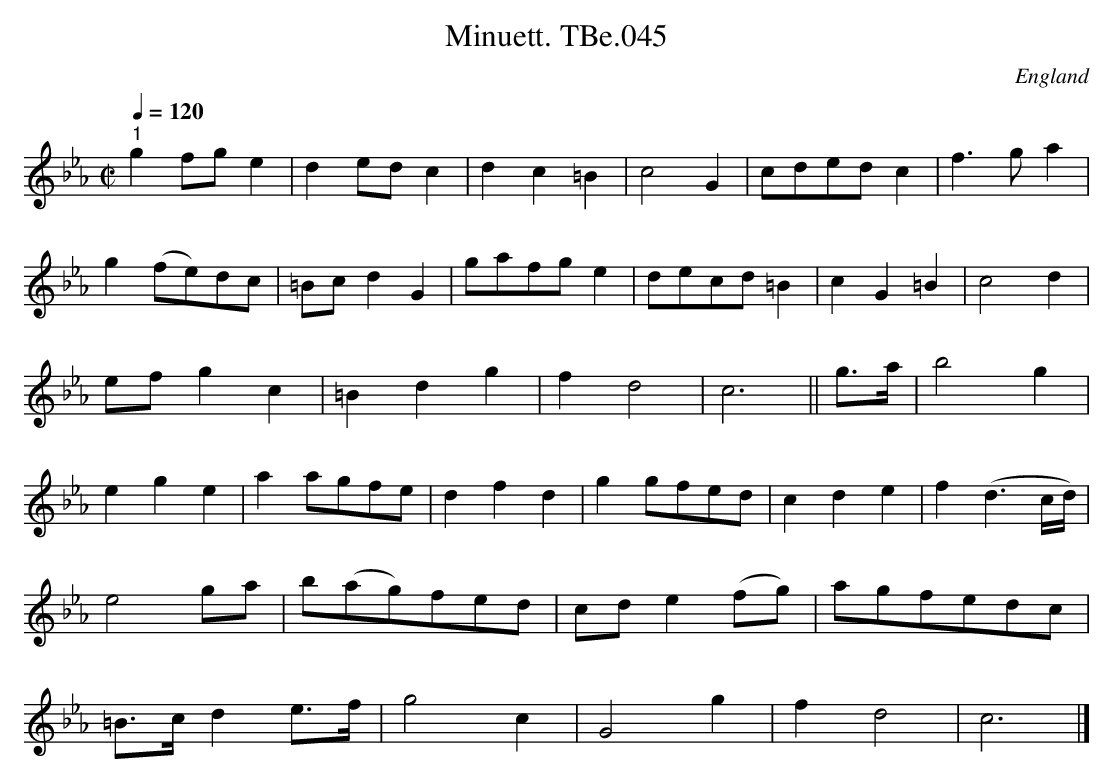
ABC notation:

X:1
T:Minuett. TBe.045
M:C|
L:1/4
Q:1/4=120
O:England
K:C minor
"^1"g f/g/ e | d e/d/ c | dc=B | c2 G | c/d/e/d/ c | f>ga |!
g (f/e/)d/c/ | =B/c/ d G | g/a/f/g/ e |\
d/e/c/d/ =B | cG=B | c2 d |!
e/f/gc | =Bdg | f d2 | c3 ||\
g3/4a/4|b2  g |!
ege | a a/g/f/e/ | dfd  | g g/f/e/d/ | cde |\
f (d3/2 c/4d/4) |!
e2 g/a/ | b/(a/g/)f/e/d/ | c/d/ e (f/g/) |a/g/f/e/d/c/ | !
=B3/4c/4 d e3/4f/4 | g2 c | G2 g | f d2 | c3 |]
